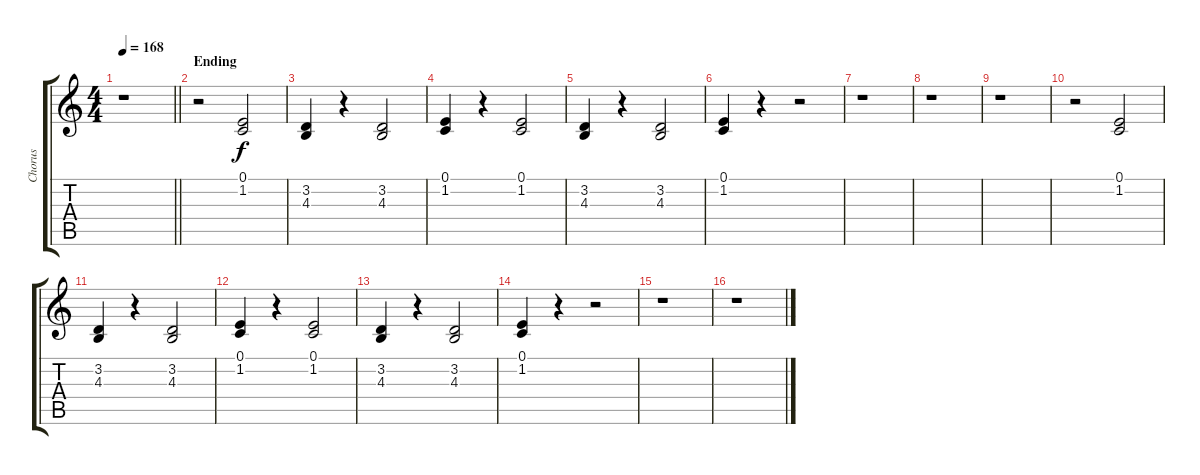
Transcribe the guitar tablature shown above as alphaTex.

\track ("Chorus" "Chorus") {instrument sopranosax}
\staff {score tabs}
\tuning (E4 B3 G3 D3 A2 E2) {hide}
\ts (4 4)
\tempo 168
\clef g2
\barLineRight lightlight
\ks c
r.1{dy f} |
\section ("" "Ending")
r.2 (0.1 1.2).2 |
(3.2 4.3).4 r.4 (3.2 4.3).2 |
(0.1 1.2).4 r.4 (0.1 1.2).2 |
(3.2 4.3).4 r.4 (3.2 4.3).2 |
(0.1 1.2).4 r.4 r.2 |
r.1 |
r.1 |
r.1 |
r.2 (0.1 1.2).2 |
(3.2 4.3).4 r.4 (3.2 4.3).2 |
(0.1 1.2).4 r.4 (0.1 1.2).2 |
(3.2 4.3).4 r.4 (3.2 4.3).2 |
(0.1 1.2).4 r.4 r.2 |
r.1 |
r.1
